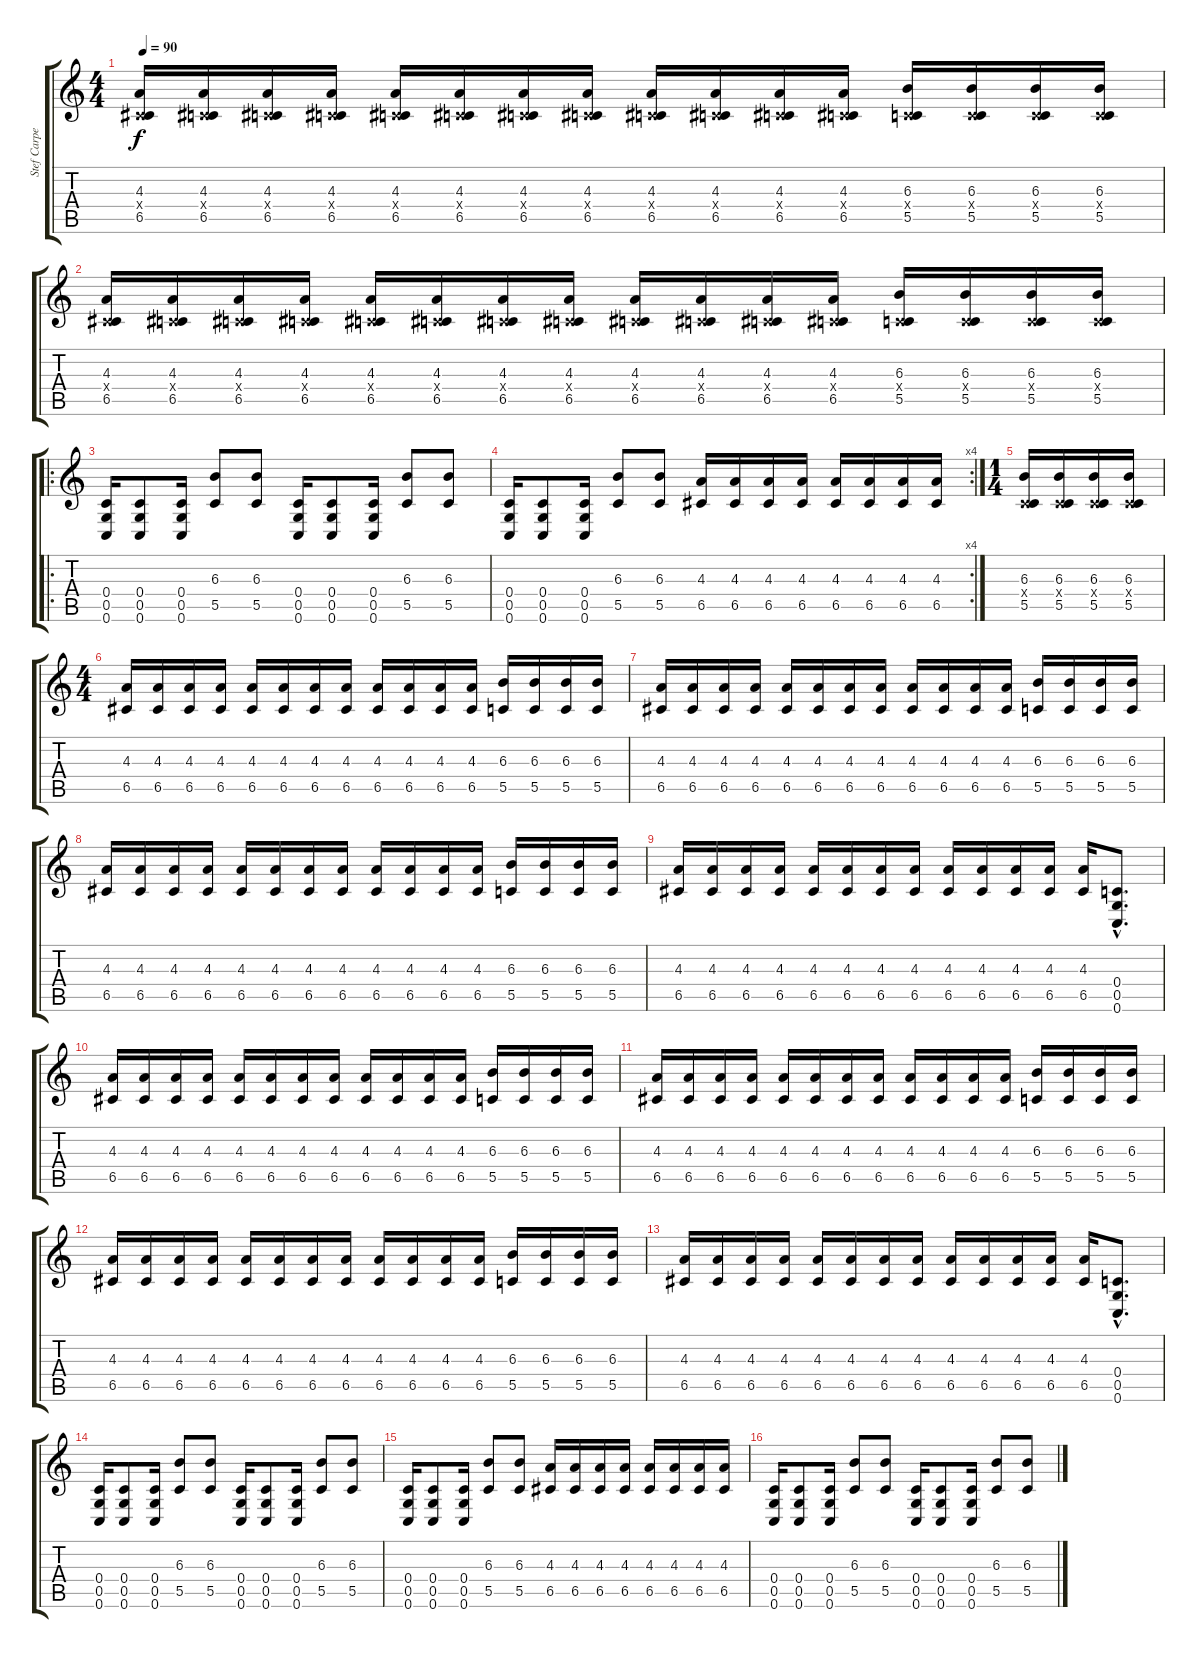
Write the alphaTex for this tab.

\track ("Stef Carpenter - Guitar" "Stef Carpe") {instrument overdrivenguitar}
\staff {score tabs}
\tuning (D4 A3 F3 C3 G2 C2) {hide}
\ts (4 4)
\tempo 90
\clef g2
\ks c
(4.3 0.4{x} 6.5).16{dy f volume 11 instrument overdrivenguitar} (4.3 0.4{x} 6.5).16 (4.3 0.4{x} 6.5).16 (4.3 0.4{x} 6.5).16 (4.3 0.4{x} 6.5).16 (4.3 0.4{x} 6.5).16 (4.3 0.4{x} 6.5).16 (4.3 0.4{x} 6.5).16 (4.3 0.4{x} 6.5).16 (4.3 0.4{x} 6.5).16 (4.3 0.4{x} 6.5).16 (4.3 0.4{x} 6.5).16 (6.3 0.4{x} 5.5).16 (6.3 0.4{x} 5.5).16 (6.3 0.4{x} 5.5).16 (6.3 0.4{x} 5.5).16 |
(4.3 0.4{x} 6.5).16 (4.3 0.4{x} 6.5).16 (4.3 0.4{x} 6.5).16 (4.3 0.4{x} 6.5).16 (4.3 0.4{x} 6.5).16 (4.3 0.4{x} 6.5).16 (4.3 0.4{x} 6.5).16 (4.3 0.4{x} 6.5).16 (4.3 0.4{x} 6.5).16 (4.3 0.4{x} 6.5).16 (4.3 0.4{x} 6.5).16 (4.3 0.4{x} 6.5).16 (6.3 0.4{x} 5.5).16 (6.3 0.4{x} 5.5).16 (6.3 0.4{x} 5.5).16 (6.3 0.4{x} 5.5).16 |
\ro
(0.4 0.5 0.6).16{volume 16 instrument distortionguitar} (0.4 0.5 0.6).8{volume 16 instrument distortionguitar} (0.4 0.5 0.6).16 (6.3 5.5).8 (6.3 5.5).8 (0.4 0.5 0.6).16 (0.4 0.5 0.6).8 (0.4 0.5 0.6).16 (6.3 5.5).8 (6.3 5.5).8 |
\rc 4
(0.4 0.5 0.6).16{instrument distortionguitar} (0.4 0.5 0.6).8{instrument distortionguitar} (0.4 0.5 0.6).16 (6.3 5.5).8 (6.3 5.5).8 (4.3 6.5).16 (4.3 6.5).16 (4.3 6.5).16 (4.3 6.5).16 (4.3 6.5).16 (4.3 6.5).16 (4.3 6.5).16 (4.3 6.5).16 |
\ts (1 4)
(6.3 0.4{x} 5.5).16{volume 16 instrument distortionguitar} (6.3 0.4{x} 5.5).16{volume 16 instrument distortionguitar} (6.3 0.4{x} 5.5).16 (6.3 0.4{x} 5.5).16 |
\ts (4 4)
(4.3 6.5).16{volume 10} (4.3 6.5).16 (4.3 6.5).16 (4.3 6.5).16 (4.3 6.5).16 (4.3 6.5).16 (4.3 6.5).16 (4.3 6.5).16 (4.3 6.5).16 (4.3 6.5).16 (4.3 6.5).16 (4.3 6.5).16 (6.3 5.5).16 (6.3 5.5).16 (6.3 5.5).16 (6.3 5.5).16 |
(4.3 6.5).16 (4.3 6.5).16 (4.3 6.5).16 (4.3 6.5).16 (4.3 6.5).16 (4.3 6.5).16 (4.3 6.5).16 (4.3 6.5).16 (4.3 6.5).16 (4.3 6.5).16 (4.3 6.5).16 (4.3 6.5).16 (6.3 5.5).16 (6.3 5.5).16 (6.3 5.5).16 (6.3 5.5).16 |
(4.3 6.5).16{volume 10} (4.3 6.5).16 (4.3 6.5).16 (4.3 6.5).16 (4.3 6.5).16 (4.3 6.5).16 (4.3 6.5).16 (4.3 6.5).16 (4.3 6.5).16 (4.3 6.5).16 (4.3 6.5).16 (4.3 6.5).16 (6.3 5.5).16 (6.3 5.5).16 (6.3 5.5).16 (6.3 5.5).16 |
(4.3 6.5).16{volume 10} (4.3 6.5).16 (4.3 6.5).16 (4.3 6.5).16 (4.3 6.5).16 (4.3 6.5).16 (4.3 6.5).16 (4.3 6.5).16 (4.3 6.5).16 (4.3 6.5).16 (4.3 6.5).16 (4.3 6.5).16 (4.3 6.5).16 (0.4{hac} 0.5{hac} 0.6{hac}).8{d volume 16 instrument distortionguitar} |
(4.3 6.5).16{volume 10} (4.3 6.5).16 (4.3 6.5).16 (4.3 6.5).16 (4.3 6.5).16 (4.3 6.5).16 (4.3 6.5).16 (4.3 6.5).16 (4.3 6.5).16 (4.3 6.5).16 (4.3 6.5).16 (4.3 6.5).16 (6.3 5.5).16 (6.3 5.5).16 (6.3 5.5).16 (6.3 5.5).16 |
(4.3 6.5).16{volume 10} (4.3 6.5).16 (4.3 6.5).16 (4.3 6.5).16 (4.3 6.5).16 (4.3 6.5).16 (4.3 6.5).16 (4.3 6.5).16 (4.3 6.5).16 (4.3 6.5).16 (4.3 6.5).16 (4.3 6.5).16 (6.3 5.5).16 (6.3 5.5).16 (6.3 5.5).16 (6.3 5.5).16 |
(4.3 6.5).16{volume 10} (4.3 6.5).16 (4.3 6.5).16 (4.3 6.5).16 (4.3 6.5).16 (4.3 6.5).16 (4.3 6.5).16 (4.3 6.5).16 (4.3 6.5).16 (4.3 6.5).16 (4.3 6.5).16 (4.3 6.5).16 (6.3 5.5).16 (6.3 5.5).16 (6.3 5.5).16 (6.3 5.5).16 |
(4.3 6.5).16{volume 10} (4.3 6.5).16 (4.3 6.5).16 (4.3 6.5).16 (4.3 6.5).16 (4.3 6.5).16 (4.3 6.5).16 (4.3 6.5).16 (4.3 6.5).16 (4.3 6.5).16 (4.3 6.5).16 (4.3 6.5).16 (4.3 6.5).16 (0.4{hac} 0.5{hac} 0.6{hac}).8{d volume 16 instrument distortionguitar} |
(0.4 0.5 0.6).16{volume 16 instrument distortionguitar} (0.4 0.5 0.6).8{volume 16 instrument distortionguitar} (0.4 0.5 0.6).16 (6.3 5.5).8 (6.3 5.5).8 (0.4 0.5 0.6).16 (0.4 0.5 0.6).8 (0.4 0.5 0.6).16 (6.3 5.5).8 (6.3 5.5).8 |
(0.4 0.5 0.6).16{instrument distortionguitar} (0.4 0.5 0.6).8{instrument distortionguitar} (0.4 0.5 0.6).16 (6.3 5.5).8 (6.3 5.5).8 (4.3 6.5).16 (4.3 6.5).16 (4.3 6.5).16 (4.3 6.5).16 (4.3 6.5).16 (4.3 6.5).16 (4.3 6.5).16 (4.3 6.5).16 |
(0.4 0.5 0.6).16{volume 16 instrument distortionguitar} (0.4 0.5 0.6).8{volume 16 instrument distortionguitar} (0.4 0.5 0.6).16 (6.3 5.5).8 (6.3 5.5).8 (0.4 0.5 0.6).16 (0.4 0.5 0.6).8 (0.4 0.5 0.6).16 (6.3 5.5).8 (6.3 5.5).8
